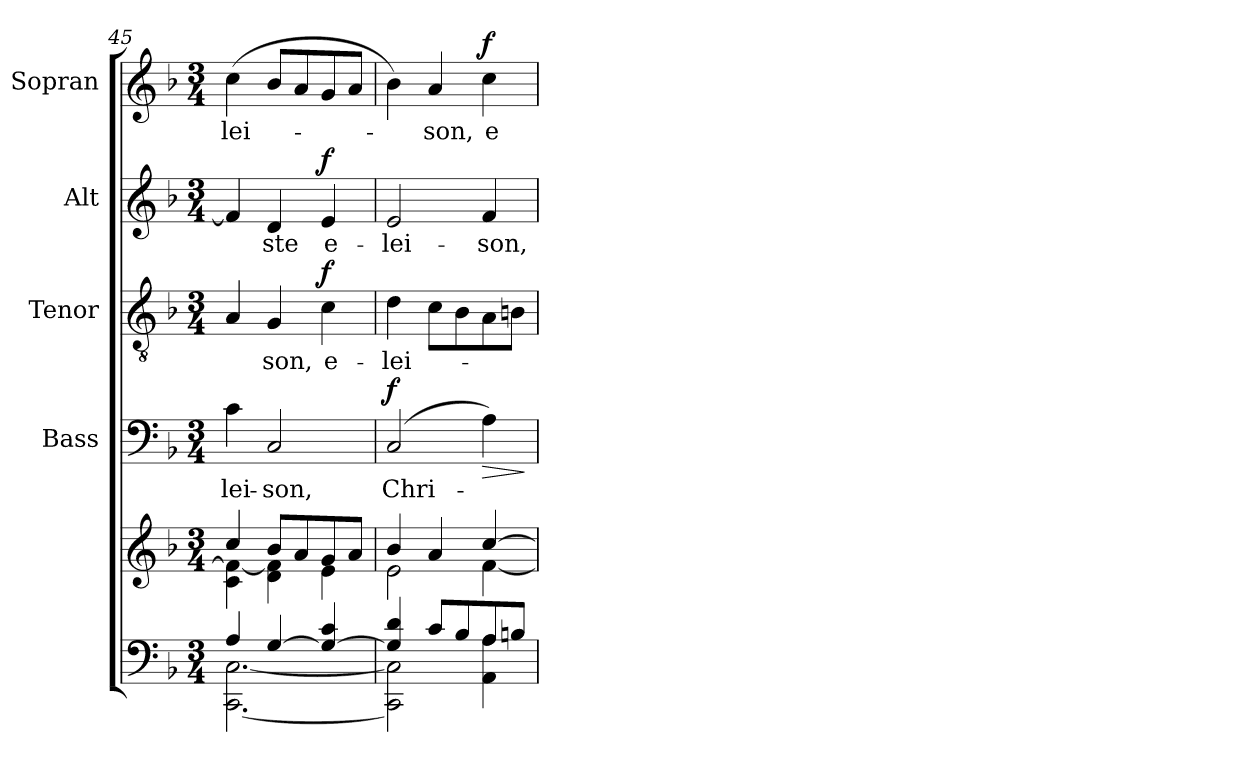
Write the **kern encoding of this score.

**kern	**kern	**kern	**text	**dynam	**kern	**text	**dynam	**kern	**text	**dynam	**kern	**text	**dynam
*part5	*part5	*part4	*part4	*part4	*part3	*part3	*part3	*part2	*part2	*part2	*part1	*part1	*part1
*staff6	*staff5	*staff4	*staff4	*staff4	*staff3	*staff3	*staff3	*staff2	*staff2	*staff2	*staff1	*staff1	*staff1
*	*	*I"Bass	*	*	*I"Tenor	*	*	*I"Alt	*	*	*I"Sopran	*	*
*	*	*I'B.	*	*	*I'T.	*	*	*I'A.	*	*	*I'S.	*	*
*clefF4	*clefG2	*clefF4	*	*	*clefGv2	*	*	*clefG2	*	*	*clefG2	*	*
*k[b-]	*k[b-]	*k[b-]	*	*	*k[b-]	*	*	*k[b-]	*	*	*k[b-]	*	*
*F:	*F:	*F:	*	*	*F:	*	*	*F:	*	*	*F:	*	*
*M3/4	*M3/4	*M3/4	*	*	*M3/4	*	*	*M3/4	*	*	*M3/4	*	*
=45	=45	=45	=45	=45	=45	=45	=45	=45	=45	=45	=45	=45	=45
*^	*^	*	*	*	*	*	*	*	*	*	*	*	*
!	!	!	!	!	!LO:LY:b	!	!	!	!	!	!	!	!	!LO:LY:b	!
4A/	[<2.CC\ [<2.C\	4cc/	4c\ 4f\_	4c\	-lei-	.	4A/	.	.	4f/]	.	.	(>4cc\	-lei-	.
!	!	!	!	!	!LO:LY:b	!	!	!LO:LY:b	!	!	!LO:LY:b	!	!	!	!
[>4G/	.	8b-/L	4d\ 4f\]	2C/	-son,	.	4G/	-son,	.	4d/	-ste	.	8b-/L	.	.
.	.	8a/	.	.	.	.	.	.	.	.	.	.	8a/	.	.
!	!	!	!	!	!	!	!	!LO:LY:b	!LO:DY:a	!	!LO:LY:b	!LO:DY:a	!	!	!
4G/_ 4c/	.	8g/	4e\	.	.	.	4c\	e-	f	4e/	e-	f	8g/	.	.
.	.	8a/J	.	.	.	.	.	.	.	.	.	.	8a/J	.	.
=46	=46	=46	=46	=46	=46	=46	=46	=46	=46	=46	=46	=46	=46	=46	=46
!	!	!	!	!	!LO:LY:b	!LO:DY:a	!	!LO:LY:b	!	!	!LO:LY:b	!	!	!	!
4G/] 4d/	2CC\] 2C\]	4b-/	2e\	(2C/	Chri-	f	4d\	-lei-	.	2e/	-lei-	.	4b-\)	.	.
!	!	!	!	!	!	!	!	!	!	!	!	!	!	!LO:LY:b	!
8c/L	.	4a/	.	.	.	.	8c\L	.	.	.	.	.	4a/	-son,	.
8B-/	.	.	.	.	.	.	8B-\	.	.	.	.	.	.	.	.
!	!	!	!	!	!	!LO:HP:b	!	!	!	!	!LO:LY:b	!	!	!LO:LY:b	!LO:DY:a
8A/	4AA\ 4A\	[>4cc/	[<4f\	4A\)	.	>	8A\	.	.	4f/	-son,	.	4cc\	e-	f
8Bn/J	.	.	.	.	.	.	8Bn\J	.	.	.	.	.	.	.	.
*v	*v	*	*	*	*	*	*	*	*	*	*	*	*	*	*
*	*v	*v	*	*	*	*	*	*	*	*	*	*	*	*
.	.	.	.	]	.	.	.	.	.	.	.	.	.
=	=	=	=	=	=	=	=	=	=	=	=	=	=
*-	*-	*-	*-	*-	*-	*-	*-	*-	*-	*-	*-	*-	*-
